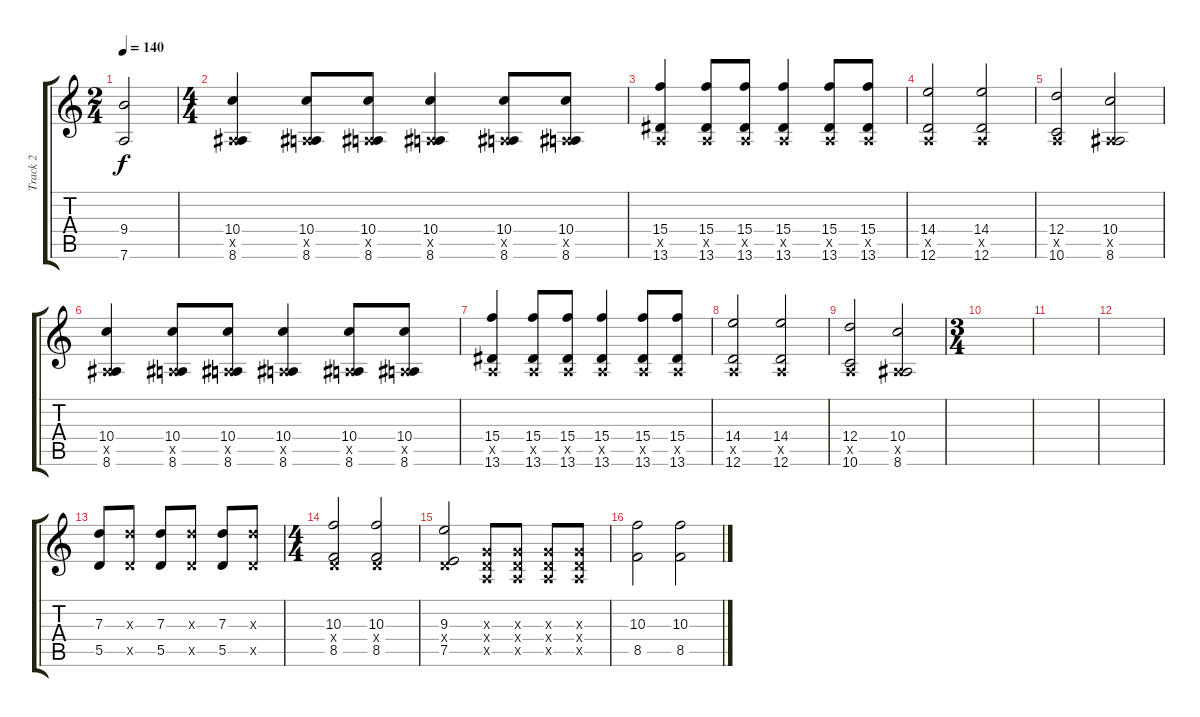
\track ("Track 2" "Track 2") {instrument distortionguitar}
\staff {score tabs}
\tuning (E4 B3 G3 D3 A2 D2) {hide}
\ts (2 4)
\tempo 140
\clef g2
\ks c
(9.4{t} 7.6{t}).2{dy f} |
\ts (4 4)
(10.4 0.5{x} 8.6).4 (10.4 0.5{x} 8.6).8 (10.4 0.5{x} 8.6).8 (10.4 0.5{x} 8.6).4 (10.4 0.5{x} 8.6).8 (10.4 0.5{x} 8.6).8 |
(15.4 0.5{x} 13.6).4 (15.4 0.5{x} 13.6).8 (15.4 0.5{x} 13.6).8 (15.4 0.5{x} 13.6).4 (15.4 0.5{x} 13.6).8 (15.4 0.5{x} 13.6).8 |
(14.4 0.5{x} 12.6).2 (14.4 0.5{x} 12.6).2 |
(12.4 0.5{x} 10.6).2 (10.4 0.5{x} 8.6).2 |
(10.4 0.5{x} 8.6).4 (10.4 0.5{x} 8.6).8 (10.4 0.5{x} 8.6).8 (10.4 0.5{x} 8.6).4 (10.4 0.5{x} 8.6).8 (10.4 0.5{x} 8.6).8 |
(15.4 0.5{x} 13.6).4 (15.4 0.5{x} 13.6).8 (15.4 0.5{x} 13.6).8 (15.4 0.5{x} 13.6).4 (15.4 0.5{x} 13.6).8 (15.4 0.5{x} 13.6).8 |
(14.4 0.5{x} 12.6).2 (14.4 0.5{x} 12.6).2 |
(12.4 0.5{x} 10.6).2 (10.4 0.5{x} 8.6).2 |
\ts (3 4)
|
|
|
(7.3 5.5).8 (7.3{x} 5.5{x}).8 (7.3 5.5).8 (7.3{x} 5.5{x}).8 (7.3 5.5).8 (7.3{x} 5.5{x}).8 |
\ts (4 4)
(10.3 0.4{x} 8.5).2 (10.3 0.4{x} 8.5).2 |
(9.3 0.4{x} 7.5).2 (0.3{x} 0.4{x} 0.5{x}).8 (0.3{x} 0.4{x} 0.5{x}).8 (0.3{x} 0.4{x} 0.5{x}).8 (0.3{x} 0.4{x} 0.5{x}).8 |
(10.3 8.5).2 (10.3 8.5).2
